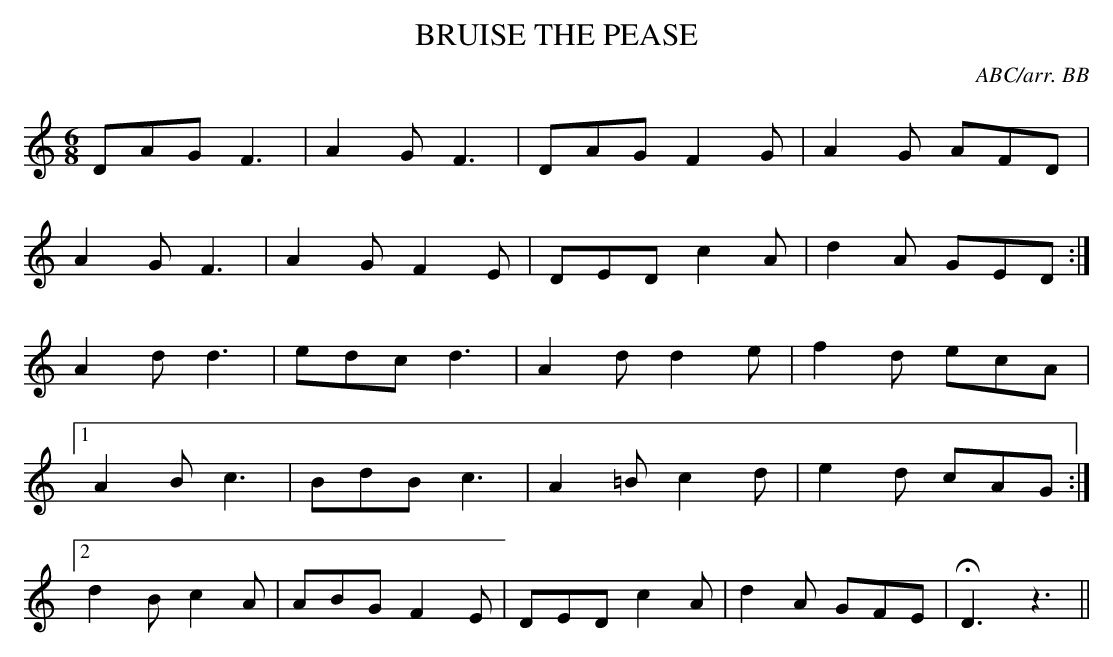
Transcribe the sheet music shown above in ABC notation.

X:1
T:BRUISE THE PEASE
C:ABC/arr. BB
L:1/8
M:6/8
K:Ddor
DAG F3|A2G F3|DAG F2G|A2G AFD|
A2G F3|A2G F2E|DED c2A|d2A GED:|
A2d d3|edc d3|A2d d2e|f2d ecA|
[1 A2B c3|BdB c3|A2=B c2d|e2d cAG:|
[2 d2B c2A|ABG F2E|DED c2A|d2A GFE|HD3z3||
